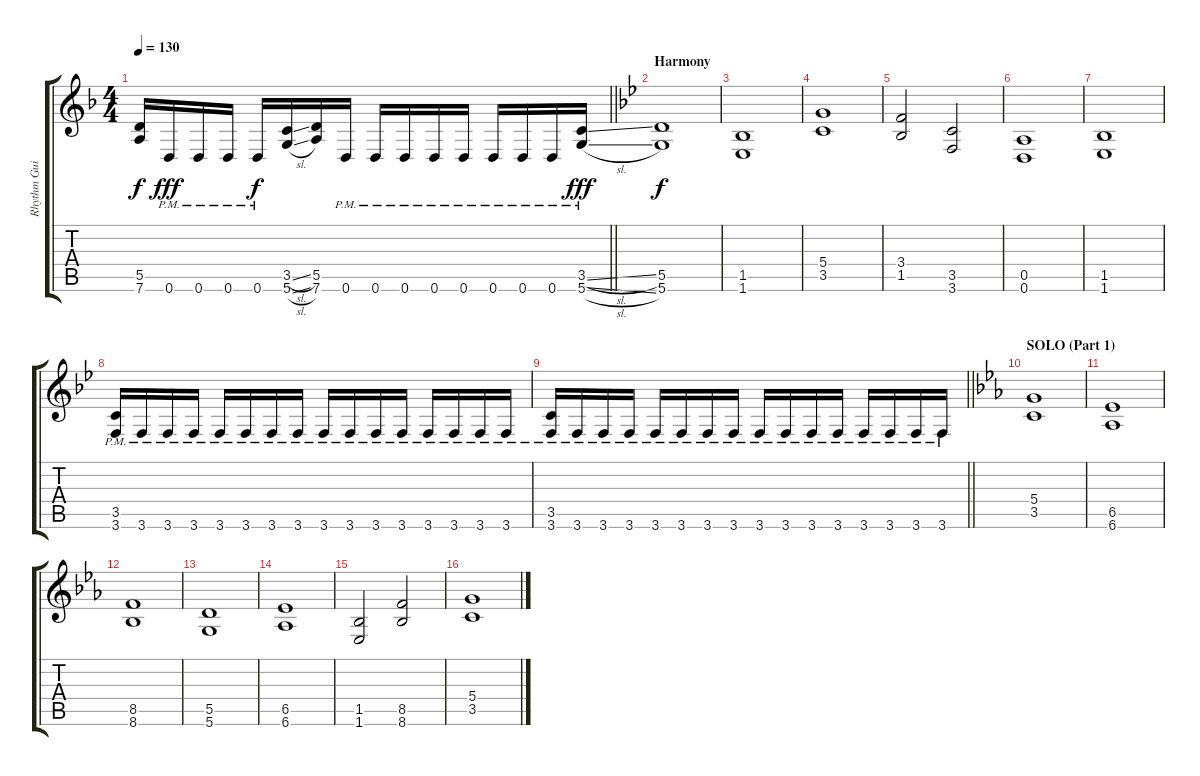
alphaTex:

\track ("Rhythm Guitar" "Rhythm Gui") {instrument distortionguitar}
\staff {score tabs}
\tuning (E4 B3 G3 D3 A2 D2) {hide}
\ts (4 4)
\tempo 130
\clef g2
\barLineRight lightlight
\ks dminor
(5.5 7.6).16{dy f} 0.6{pm}.16{dy fff} 0.6{pm}.16 0.6{pm}.16 0.6{pm}.16{dy f} (3.5{sl} 5.6{sl}).16 (5.5 7.6).16 0.6{pm}.16 0.6{pm}.16 0.6{pm}.16 0.6{pm}.16 0.6{pm}.16 0.6{pm}.16 0.6{pm}.16 0.6{pm}.16 (3.5{sl} 5.6{sl pm}).16{dy fff} |
\section ("" "Harmony")
\ks gminor
(5.5 5.6).1{dy f} |
(1.5 1.6).1 |
(5.4 3.5).1 |
(3.4 1.5).2 (3.5 3.6).2 |
(0.5 0.6).1 |
(1.5 1.6).1 |
(3.5{pm} 3.6{pm}).16 3.6{pm}.16 3.6{pm}.16 3.6{pm}.16 3.6{pm}.16 3.6{pm}.16 3.6{pm}.16 3.6{pm}.16 3.6{pm}.16 3.6{pm}.16 3.6{pm}.16 3.6{pm}.16 3.6{pm}.16 3.6{pm}.16 3.6{pm}.16 3.6{pm}.16 |
\barLineRight lightlight
(3.5{pm} 3.6{pm}).16 3.6{pm}.16 3.6{pm}.16 3.6{pm}.16 3.6{pm}.16 3.6{pm}.16 3.6{pm}.16 3.6{pm}.16 3.6{pm}.16 3.6{pm}.16 3.6{pm}.16 3.6{pm}.16 3.6{pm}.16 3.6{pm}.16 3.6{pm}.16 3.6{pm}.16 |
\section ("" "SOLO (Part 1)")
\ks cminor
(5.4 3.5).1 |
(6.5 6.6).1 |
(8.5 8.6).1 |
(5.5 5.6).1 |
(6.5 6.6).1 |
(1.5 1.6).2 (8.5 8.6).2 |
(5.4 3.5).1
